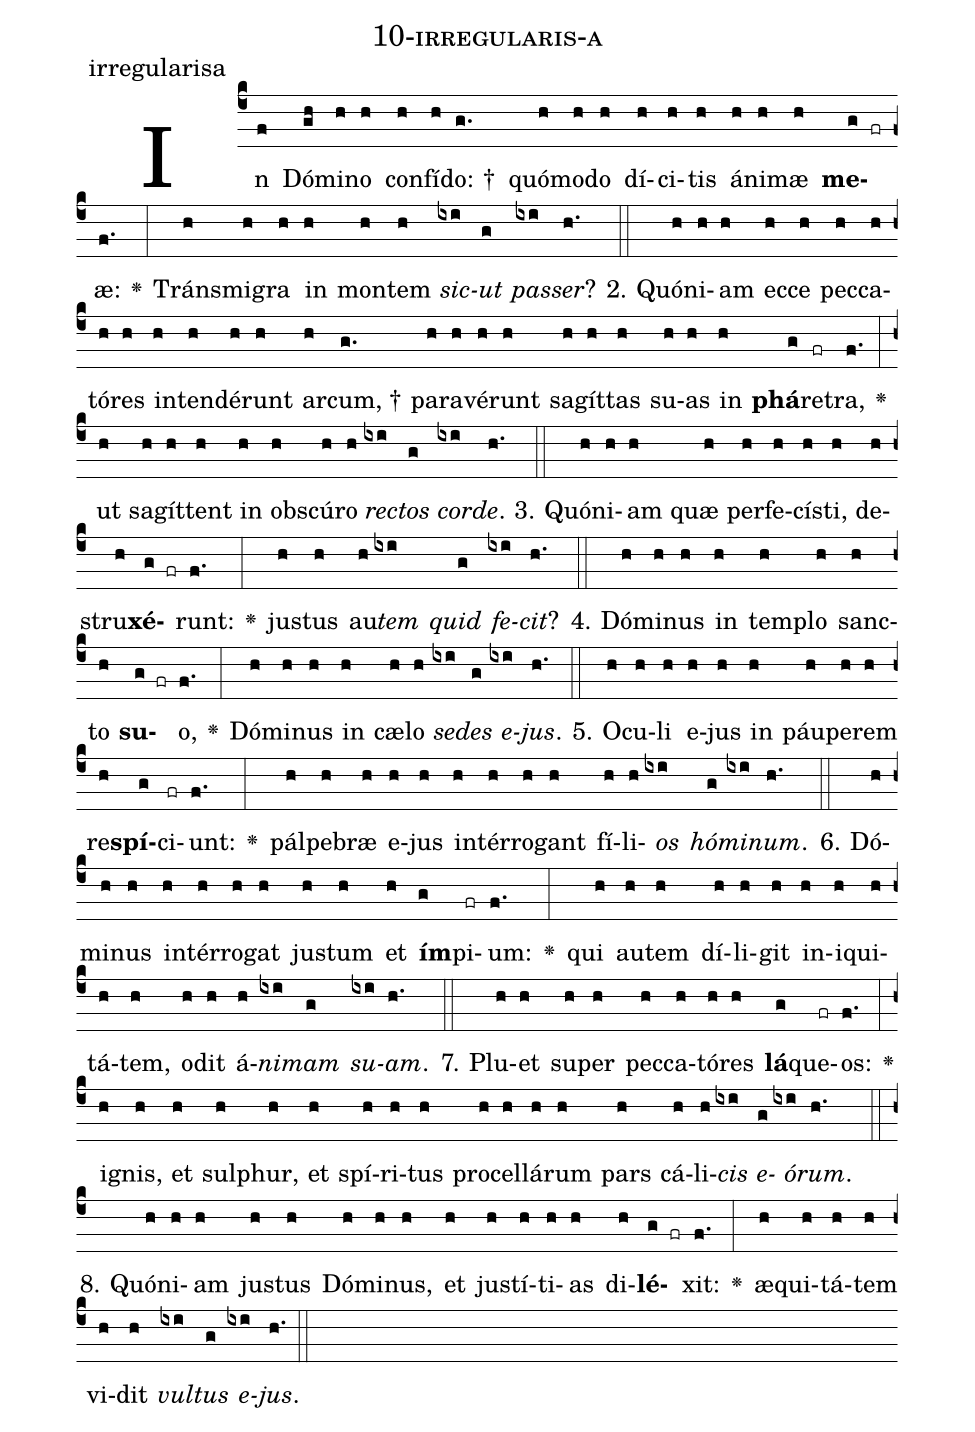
name: 10-irregularis-a;
annotation: irregularisa;
%%
(c4)In(f) Dó(gh)mi(h)no(h) con(h)fí(h)do: †(g.) quó(h)mo(h)do(h) dí(h)ci(h)tis(h) á(h)ni(h)mæ(h) <b>me</b>(g fr)æ:(f.) <v>\greheightstar</v>(:) Tráns(h)mi(h)gra(h) in(h) mon(h)tem(h) <i>sic</i>(ixi)<i>ut</i>(g) <i>pas</i>(ixi)<i>ser</i>?(h.) (::)
2. Quón(h)i(h)am(h) ec(h)ce(h) pec(h)ca(h)tó(h)res(h) in(h)ten(h)dé(h)runt(h) ar(h)cum, †(g.) pa(h)ra(h)vé(h)runt(h) sa(h)gít(h)tas(h) su(h)as(h) in(h) <b>phá</b>(g)re(fr)tra,(f.) <v>\greheightstar</v>(:) ut(h) sa(h)gít(h)tent(h) in(h) obs(h)cú(h)ro(h) <i>rec</i>(ixi)<i>tos</i>(g) <i>cor</i>(ixi)<i>de</i>.(h.) (::)
3. Quón(h)i(h)am(h) quæ(h) per(h)fe(h)cís(h)ti,(h) de(h)stru(h)<b>xé</b>(g fr)runt:(f.) <v>\greheightstar</v>(:) jus(h)tus(h) au(h)<i>tem</i>(ixi) <i>quid</i>(g) <i>fe</i>(ixi)<i>cit</i>?(h.) (::)
4. Dó(h)mi(h)nus(h) in(h) tem(h)plo(h) sanc(h)to(h) <b>su</b>(g fr)o,(f.) <v>\greheightstar</v>(:) Dó(h)mi(h)nus(h) in(h) cæ(h)lo(h) <i>se</i>(ixi)<i>des</i>(g) <i>e</i>(ixi)<i>jus</i>.(h.) (::)
5. O(h)cu(h)li(h) e(h)jus(h) in(h) páu(h)pe(h)rem(h) re(h)<b>spí</b>(g)ci(fr)unt:(f.) <v>\greheightstar</v>(:) pál(h)pe(h)bræ(h) e(h)jus(h) in(h)tér(h)ro(h)gant(h) fí(h)li(h)<i>os</i>(ixi) <i>hó</i>(g)<i>mi</i>(ixi)<i>num</i>.(h.) (::)
6. Dó(h)mi(h)nus(h) in(h)tér(h)ro(h)gat(h) jus(h)tum(h) et(h) <b>ím</b>(g)pi(fr)um:(f.) <v>\greheightstar</v>(:) qui(h) au(h)tem(h) dí(h)li(h)git(h) in(h)i(h)qui(h)tá(h)tem,(h) o(h)dit(h) á(h)<i>ni</i>(ixi)<i>mam</i>(g) <i>su</i>(ixi)<i>am</i>.(h.) (::)
7. Plu(h)et(h) su(h)per(h) pec(h)ca(h)tó(h)res(h) <b>lá</b>(g)que(fr)os:(f.) <v>\greheightstar</v>(:) i(h)gnis,(h) et(h) sul(h)phur,(h) et(h) spí(h)ri(h)tus(h) pro(h)cel(h)lá(h)rum(h) pars(h) cá(h)li(h)<i>cis</i>(ixi) <i>e</i>(g)<i>ó</i>(ixi)<i>rum</i>.(h.) (::)
8. Quón(h)i(h)am(h) jus(h)tus(h) Dó(h)mi(h)nus,(h) et(h) jus(h)tí(h)ti(h)as(h) di(h)<b>lé</b>(g fr)xit:(f.) <v>\greheightstar</v>(:) æ(h)qui(h)tá(h)tem(h) vi(h)dit(h) <i>vul</i>(ixi)<i>tus</i>(g) <i>e</i>(ixi)<i>jus</i>.(h.) (::)
